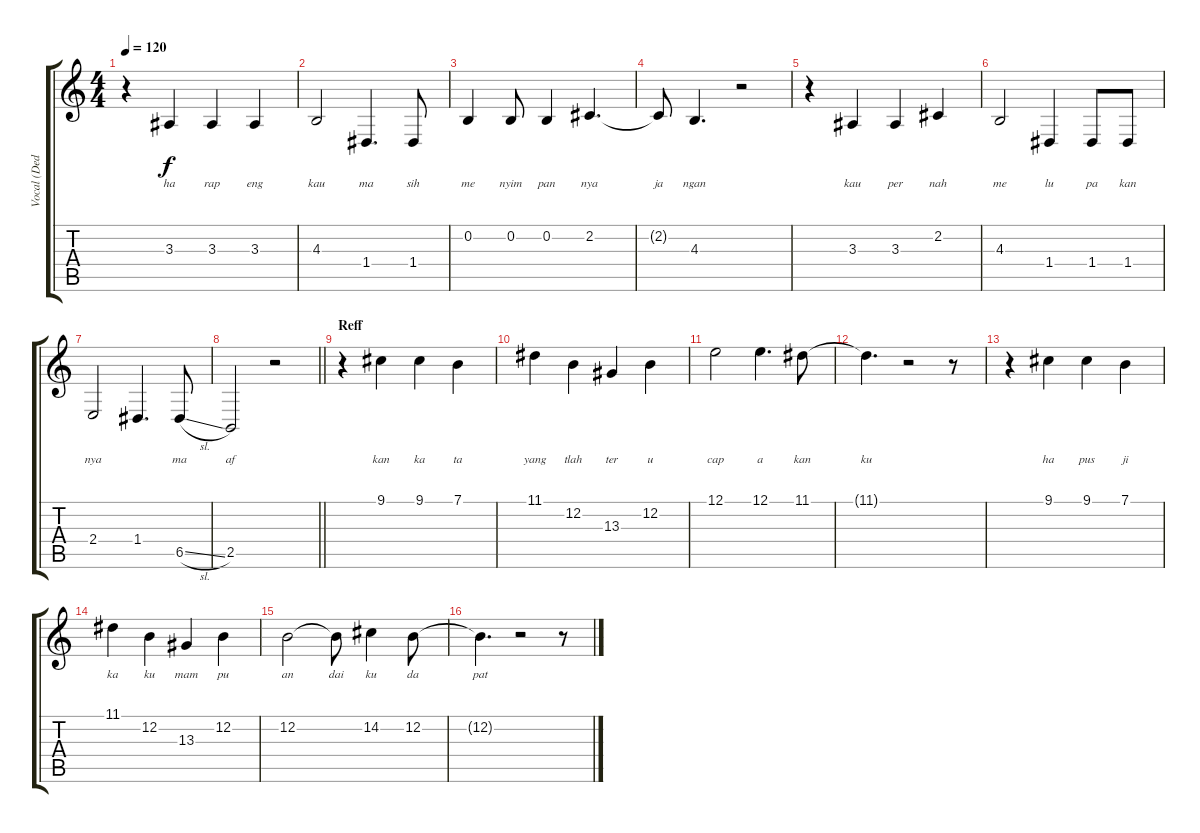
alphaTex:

\track ("Vocal (Dedy)" "Vocal (Ded") {instrument harmonica}
\staff {score tabs}
\tuning (E4 B3 G3 D3 A2 E2) {hide}
\ts (4 4)
\tempo 120
\clef g2
\ks c
r.4{dy f} 3.3.4{lyrics (0 "ha") lyrics (1 "") lyrics (2 "") lyrics (3 "") lyrics (4 "")} 3.3.4{lyrics (0 "rap") lyrics (1 "") lyrics (2 "") lyrics (3 "") lyrics (4 "")} 3.3.4{lyrics (0 "eng") lyrics (1 "") lyrics (2 "") lyrics (3 "") lyrics (4 "")} |
4.3.2{lyrics (0 "kau") lyrics (1 "") lyrics (2 "") lyrics (3 "") lyrics (4 "")} 1.4.4{d lyrics (0 "ma") lyrics (1 "") lyrics (2 "") lyrics (3 "") lyrics (4 "")} 1.4.8{lyrics (0 "sih") lyrics (1 "") lyrics (2 "") lyrics (3 "") lyrics (4 "")} |
0.2.4{lyrics (0 "me") lyrics (1 "") lyrics (2 "") lyrics (3 "") lyrics (4 "")} 0.2.8{lyrics (0 "nyim") lyrics (1 "") lyrics (2 "") lyrics (3 "") lyrics (4 "")} 0.2.4{lyrics (0 "pan") lyrics (1 "") lyrics (2 "") lyrics (3 "") lyrics (4 "")} 2.2.4{d lyrics (0 "nya") lyrics (1 "") lyrics (2 "") lyrics (3 "") lyrics (4 "")} |
2.2{t}.8{lyrics (0 "ja") lyrics (1 "") lyrics (2 "") lyrics (3 "") lyrics (4 "")} 4.3.4{d lyrics (0 "ngan") lyrics (1 "") lyrics (2 "") lyrics (3 "") lyrics (4 "")} r.2 |
r.4 3.3.4{lyrics (0 "kau") lyrics (1 "") lyrics (2 "") lyrics (3 "") lyrics (4 "")} 3.3.4{lyrics (0 "per") lyrics (1 "") lyrics (2 "") lyrics (3 "") lyrics (4 "")} 2.2.4{lyrics (0 "nah") lyrics (1 "") lyrics (2 "") lyrics (3 "") lyrics (4 "")} |
4.3.2{lyrics (0 "me") lyrics (1 "") lyrics (2 "") lyrics (3 "") lyrics (4 "")} 1.4.4{lyrics (0 "lu") lyrics (1 "") lyrics (2 "") lyrics (3 "") lyrics (4 "")} 1.4.8{lyrics (0 "pa") lyrics (1 "") lyrics (2 "") lyrics (3 "") lyrics (4 "")} 1.4.8{lyrics (0 "kan") lyrics (1 "") lyrics (2 "") lyrics (3 "") lyrics (4 "")} |
2.4.2{lyrics (0 "nya") lyrics (1 "") lyrics (2 "") lyrics (3 "") lyrics (4 "")} 1.4.4{d lyrics (0 "") lyrics (1 "") lyrics (2 "") lyrics (3 "") lyrics (4 "")} 6.5{sl}.8{lyrics (0 "ma") lyrics (1 "") lyrics (2 "") lyrics (3 "") lyrics (4 "")} |
\barLineRight lightlight
2.5.2{lyrics (0 "af") lyrics (1 "") lyrics (2 "") lyrics (3 "") lyrics (4 "")} r.2 |
\section ("" "Reff")
r.4 9.1.4{lyrics (0 "kan") lyrics (1 "") lyrics (2 "") lyrics (3 "") lyrics (4 "")} 9.1.4{lyrics (0 "ka") lyrics (1 "") lyrics (2 "") lyrics (3 "") lyrics (4 "")} 7.1.4{lyrics (0 "ta") lyrics (1 "") lyrics (2 "") lyrics (3 "") lyrics (4 "")} |
11.1.4{lyrics (0 "yang") lyrics (1 "") lyrics (2 "") lyrics (3 "") lyrics (4 "")} 12.2.4{lyrics (0 "tlah") lyrics (1 "") lyrics (2 "") lyrics (3 "") lyrics (4 "")} 13.3.4{lyrics (0 "ter") lyrics (1 "") lyrics (2 "") lyrics (3 "") lyrics (4 "")} 12.2.4{lyrics (0 "u") lyrics (1 "") lyrics (2 "") lyrics (3 "") lyrics (4 "")} |
12.1.2{lyrics (0 "cap") lyrics (1 "") lyrics (2 "") lyrics (3 "") lyrics (4 "")} 12.1.4{d lyrics (0 "a") lyrics (1 "") lyrics (2 "") lyrics (3 "") lyrics (4 "")} 11.1.8{lyrics (0 "kan") lyrics (1 "") lyrics (2 "") lyrics (3 "") lyrics (4 "")} |
11.1{t}.4{d lyrics (0 "ku") lyrics (1 "") lyrics (2 "") lyrics (3 "") lyrics (4 "")} r.2 r.8 |
r.4 9.1.4{lyrics (0 "ha") lyrics (1 "") lyrics (2 "") lyrics (3 "") lyrics (4 "")} 9.1.4{lyrics (0 "pus") lyrics (1 "") lyrics (2 "") lyrics (3 "") lyrics (4 "")} 7.1.4{lyrics (0 "ji") lyrics (1 "") lyrics (2 "") lyrics (3 "") lyrics (4 "")} |
11.1.4{lyrics (0 "ka") lyrics (1 "") lyrics (2 "") lyrics (3 "") lyrics (4 "")} 12.2.4{lyrics (0 "ku") lyrics (1 "") lyrics (2 "") lyrics (3 "") lyrics (4 "")} 13.3.4{lyrics (0 "mam") lyrics (1 "") lyrics (2 "") lyrics (3 "") lyrics (4 "")} 12.2.4{lyrics (0 "pu") lyrics (1 "") lyrics (2 "") lyrics (3 "") lyrics (4 "")} |
12.2.2{lyrics (0 "an") lyrics (1 "") lyrics (2 "") lyrics (3 "") lyrics (4 "")} 12.2{t}.8{lyrics (0 "dai") lyrics (1 "") lyrics (2 "") lyrics (3 "") lyrics (4 "")} 14.2.4{lyrics (0 "ku") lyrics (1 "") lyrics (2 "") lyrics (3 "") lyrics (4 "")} 12.2.8{lyrics (0 "da") lyrics (1 "") lyrics (2 "") lyrics (3 "") lyrics (4 "")} |
12.2{t}.4{d lyrics (0 "pat") lyrics (1 "") lyrics (2 "") lyrics (3 "") lyrics (4 "")} r.2 r.8
